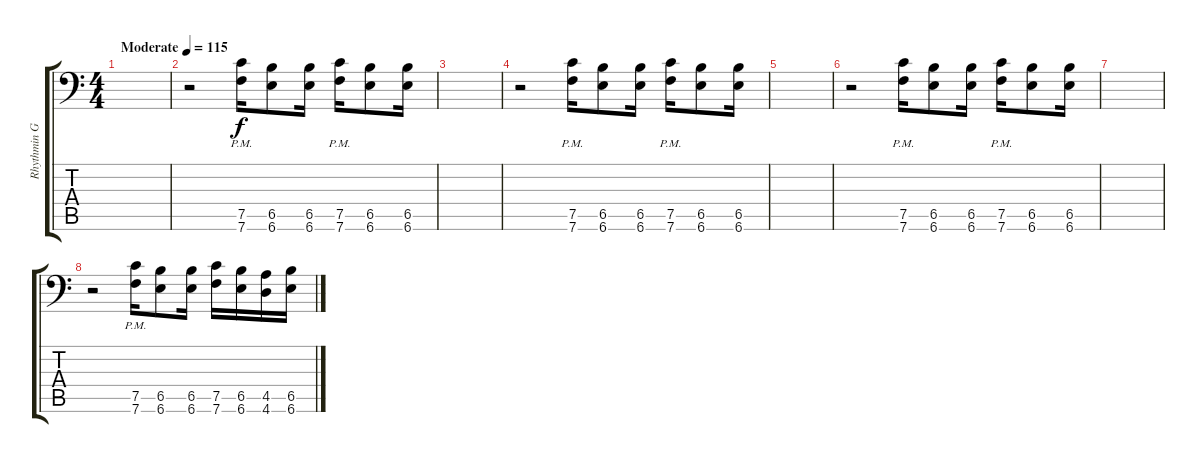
\track ("Rhythmin Guitar #2" "Rhythmin G") {instrument distortionguitar}
\staff {score tabs}
\tuning (C4 G3 Eb3 Bb2 F2 Bb1) {hide}
\ts (4 4)
\tempo (115 "Moderate")
\clef f4
\ks c
|
r.2 (7.5{pm} 7.6{pm}).16 (6.5 6.6).8 (6.5 6.6).16 (7.5{pm} 7.6{pm}).16 (6.5 6.6).8 (6.5 6.6).16 |
|
r.2 (7.5{pm} 7.6{pm}).16 (6.5 6.6).8 (6.5 6.6).16 (7.5{pm} 7.6{pm}).16 (6.5 6.6).8 (6.5 6.6).16 |
|
r.2 (7.5{pm} 7.6{pm}).16 (6.5 6.6).8 (6.5 6.6).16 (7.5{pm} 7.6{pm}).16 (6.5 6.6).8 (6.5 6.6).16 |
|
r.2 (7.5{pm} 7.6{pm}).16 (6.5 6.6).8 (6.5 6.6).16 (7.5 7.6).16 (6.5 6.6).16 (4.5 4.6).16 (6.5 6.6).16
